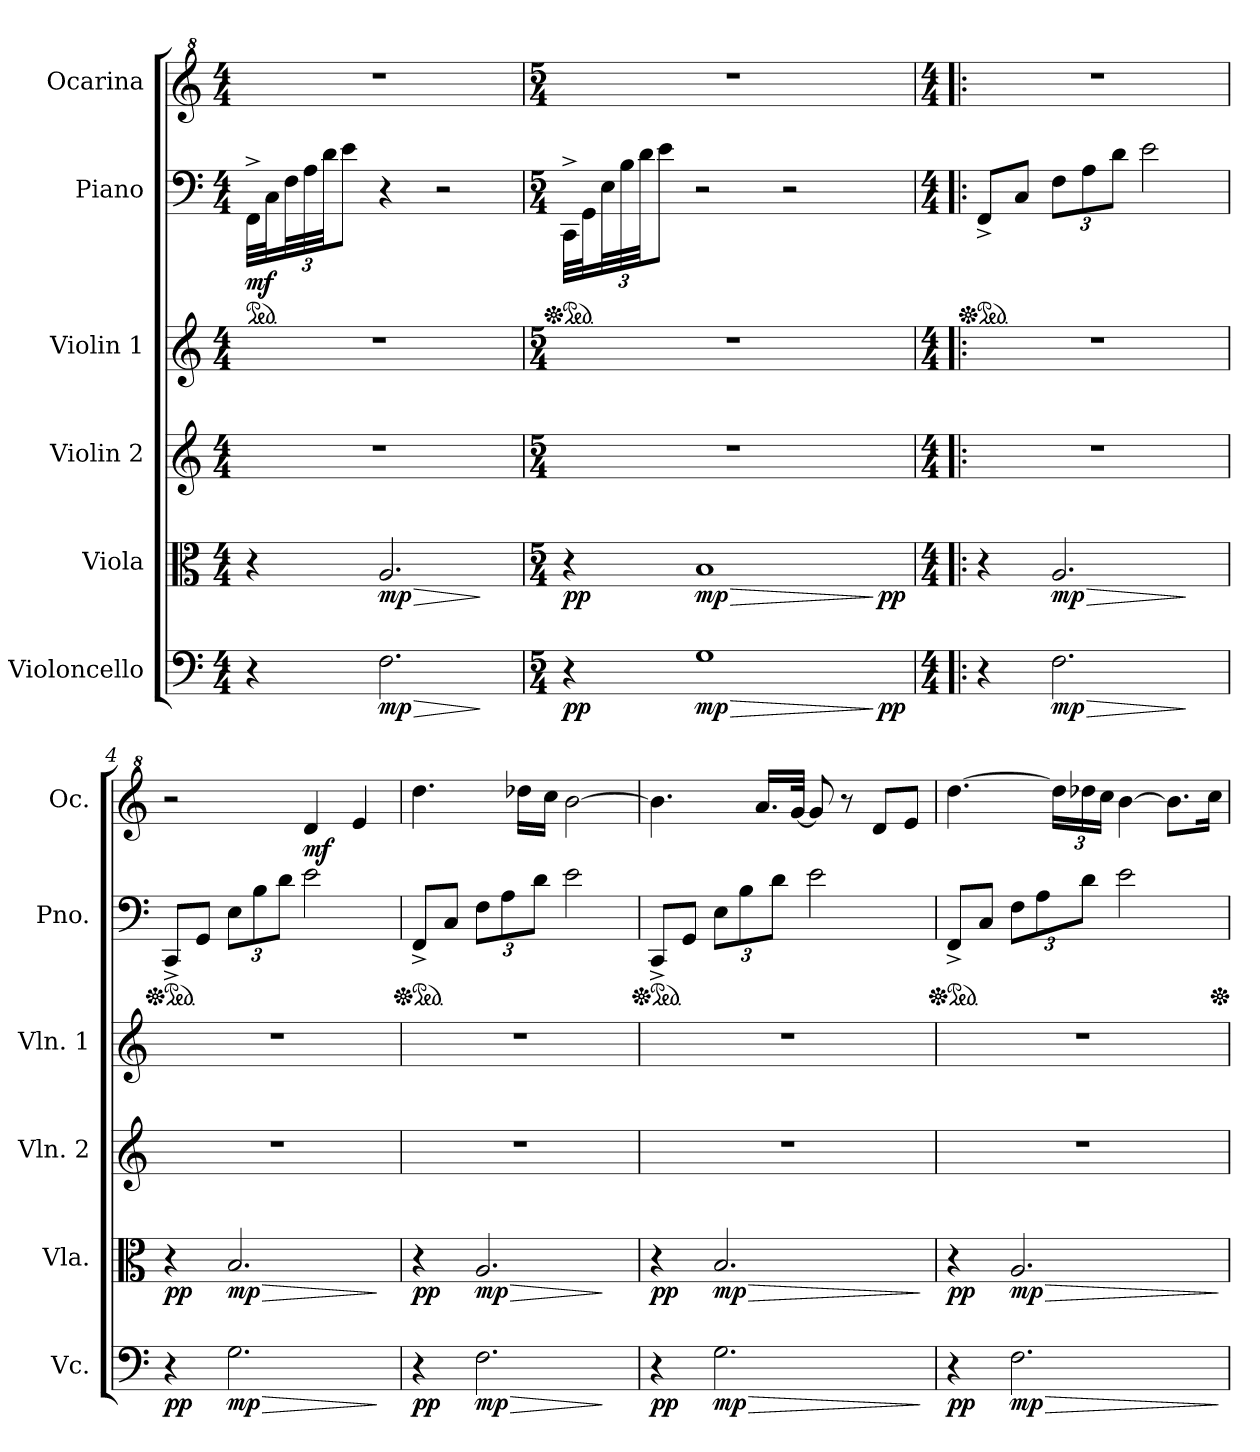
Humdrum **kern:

**kern	**dynam	**kern	**dynam	**kern	**kern	**kern	**dynam	**kern	**dynam
*part6	*part6	*part5	*part5	*part4	*part3	*part2	*part2	*part1	*part1
*staff6	*staff6	*staff5	*staff5	*staff4	*staff3	*staff2	*staff2	*staff1	*staff1
*I"Violoncello	*	*I"Viola	*	*I"Violin 2	*I"Violin 1	*I"Piano	*	*I"Ocarina	*
*I'Vc.	*	*I'Vla.	*	*I'Vln. 2	*I'Vln. 1	*I'Pno.	*	*I'Oc.	*
*clefF4	*	*clefC3	*	*clefG2	*clefG2	*clefF4	*	*clefG^2	*
*	*	*	*	*	*	*	*	*ITrd7c12	*
*k[]	*	*k[]	*	*k[]	*k[]	*k[]	*	*k[]	*
*M4/4	*	*M4/4	*	*M4/4	*M4/4	*M4/4	*	*M4/4	*
*MM70	*	*MM70	*	*MM70	*MM70	*MM70	*	*MM70	*
*	*	*	*	*	*	*ped	*	*	*
=1	=1	=1	=1	=1	=1	=1	=1	=1	=1
!	!	!	!	!	!	!	!LO:DY:b	!	!
4r	.	4r	.	1r	1r	32FF^\LLL	mf	1r	.
.	.	.	.	.	.	32C\J	.	.	.
*	*	*	*	*	*	*Xbrackettup	*	*	*
.	.	.	.	.	.	48F\L	.	.	.
.	.	.	.	.	.	48A\	.	.	.
.	.	.	.	.	.	48d\JJ	.	.	.
.	.	.	.	.	.	8e\J	.	.	.
!	!LO:HP:b	!	!LO:HP:b	!	!	!	!	!	!
!	!LO:DY:n=1:b	!	!LO:DY:n=1:b	!	!	!	!	!	!
2.F\	> mp	2.A/	> mp	.	.	4r	.	.	.
.	.	.	.	.	.	2r	.	.	.
.	]	.	]	.	.	.	.	.	.
=2	=2	=2	=2	=2	=2	=2	=2	=2	=2
*M5/4	*	*M5/4	*	*M5/4	*M5/4	*M5/4	*	*M5/4	*
*^	*	*^	*	*	*	*	*	*	*
*	*	*	*	*	*	*	*	*Xped	*	*	*
*	*	*	*	*	*	*	*	*ped	*	*	*
*v	*v	*	*	*	*	*	*	*	*	*	*
*	*	*v	*v	*	*	*	*	*	*	*
*	*	*	*	*	*	*	*	*MM60	*
*^	*	*^	*	*	*	*	*	*	*
!	!	!LO:DY:b	!	!	!LO:DY:b	!	!	!	!	!	!
4r	4ryy	pp	4r	4ryy	pp	4%5r	4%5r	32CC^\LLL	.	4%5r	.
.	.	.	.	.	.	.	.	32GG\J	.	.	.
.	.	.	.	.	.	.	.	48E\L	.	.	.
.	.	.	.	.	.	.	.	48B\	.	.	.
.	.	.	.	.	.	.	.	48d\JJ	.	.	.
.	.	.	.	.	.	.	.	8e\J	.	.	.
!	!	!LO:HP:b	!	!	!LO:HP:b	!	!	!	!	!	!
!	!	!LO:DY:n=1:b	!	!	!LO:DY:n=1:b	!	!	!	!	!	!
1G	2ryy	> mp	1B	2ryy	> mp	.	.	2r	.	.	.
.	4ryy	.	.	4ryy	.	.	.	2r	.	.	.
.	8ryy	.	.	8ryy	.	.	.	.	.	.	.
!	!	!LO:DY:n=2:b	!	!	!LO:DY:n=2:b	!	!	!	!	!	!
.	8ryy	] pp	.	8ryy	] pp	.	.	.	.	.	.
*v	*v	*	*	*	*	*	*	*	*	*	*
*	*	*v	*v	*	*	*	*	*	*	*
=3!|:	=3!|:	=3!|:	=3!|:	=3!|:	=3!|:	=3!|:	=3!|:	=3!|:	=3!|:
*M4/4	*	*M4/4	*	*M4/4	*M4/4	*M4/4	*	*M4/4	*
*	*	*	*	*	*	*Xped	*	*	*
*	*	*	*	*	*	*ped	*	*	*
*	*	*	*	*	*	*	*	*MM74	*
4r	.	4r	.	1r	1r	8FF^/L	.	1r	.
.	.	.	.	.	.	8C/J	.	.	.
!	!LO:HP:b	!	!LO:HP:b	!	!	!	!	!	!
!	!LO:DY:n=1:b	!	!LO:DY:n=1:b	!	!	!	!	!	!
2.F\	> mp	2.A/	> mp	.	.	12F\L	.	.	.
.	.	.	.	.	.	12A\	.	.	.
.	.	.	.	.	.	12d\J	.	.	.
.	.	.	.	.	.	2e\	.	.	.
.	]	.	]	.	.	.	.	.	.
=4	=4	=4	=4	=4	=4	=4	=4	=4	=4
*	*	*	*	*	*	*Xped	*	*	*
*	*	*	*	*	*	*ped	*	*	*
*	*	*	*	*	*	*	*	*MM60	*
!	!LO:DY:b	!	!LO:DY:b	!	!	!	!	!	!
4r	pp	4r	pp	1r	1r	8CC^/L	.	2r	.
.	.	.	.	.	.	8GG/J	.	.	.
!	!LO:HP:b	!	!LO:HP:b	!	!	!	!	!	!
!	!LO:DY:n=1:b	!	!LO:DY:n=1:b	!	!	!	!	!	!
2.G\	> mp	2.B/	> mp	.	.	12E\L	.	.	.
.	.	.	.	.	.	12B\	.	.	.
.	.	.	.	.	.	12d\J	.	.	.
!	!	!	!	!	!	!	!	!	!LO:DY:b
.	.	.	.	.	.	2e\	.	4d/	mf
.	.	.	.	.	.	.	.	4e/	.
.	]	.	]	.	.	.	.	.	.
!!LO:LB:g=z
=5	=5	=5	=5	=5	=5	=5	=5	=5	=5
*	*	*	*	*	*	*Xped	*	*	*
*	*	*	*	*	*	*ped	*	*	*
*	*	*	*	*	*	*	*	*MM74	*
!	!LO:DY:b	!	!LO:DY:b	!	!	!	!	!	!
4r	pp	4r	pp	1r	1r	8FF^/L	.	4.dd\	.
.	.	.	.	.	.	8C/J	.	.	.
!	!LO:HP:b	!	!LO:HP:b	!	!	!	!	!	!
!	!LO:DY:n=1:b	!	!LO:DY:n=1:b	!	!	!	!	!	!
2.F\	> mp	2.A/	> mp	.	.	12F\L	.	.	.
.	.	.	.	.	.	12A\	.	.	.
.	.	.	.	.	.	.	.	16dd-X\LL	.
.	.	.	.	.	.	12d\J	.	.	.
.	.	.	.	.	.	.	.	16cc\JJ	.
.	.	.	.	.	.	2e\	.	[2b\	.
.	]	.	]	.	.	.	.	.	.
=6	=6	=6	=6	=6	=6	=6	=6	=6	=6
*	*	*	*	*	*	*Xped	*	*	*
*	*	*	*	*	*	*ped	*	*	*
!	!LO:DY:b	!	!LO:DY:b	!	!	!	!	!	!
4r	pp	4r	pp	1r	1r	8CC^/L	.	4.b\]	.
.	.	.	.	.	.	8GG/J	.	.	.
!	!LO:HP:b	!	!LO:HP:b	!	!	!	!	!	!
!	!LO:DY:n=1:b	!	!LO:DY:n=1:b	!	!	!	!	!	!
2.G\	> mp	2.B/	> mp	.	.	12E\L	.	.	.
.	.	.	.	.	.	12B\	.	.	.
.	.	.	.	.	.	.	.	16.a/LL	.
.	.	.	.	.	.	12d\J	.	.	.
.	.	.	.	.	.	.	.	[32g/JJk	.
.	.	.	.	.	.	2e\	.	8g/]	.
.	.	.	.	.	.	.	.	8r	.
.	.	.	.	.	.	.	.	8d/L	.
.	.	.	.	.	.	.	.	8e/J	.
.	]	.	]	.	.	.	.	.	.
=7	=7	=7	=7	=7	=7	=7	=7	=7	=7
*	*	*	*	*	*	*Xped	*	*	*
*	*	*	*	*	*	*ped	*	*	*
!	!LO:DY:b	!	!LO:DY:b	!	!	!	!	!	!
4r	pp	4r	pp	1r	1r	8FF^/L	.	[4.dd\	.
.	.	.	.	.	.	8C/J	.	.	.
!	!LO:HP:b	!	!LO:HP:b	!	!	!	!	!	!
!	!LO:DY:n=1:b	!	!LO:DY:n=1:b	!	!	!	!	!	!
2.F\	> mp	2.A/	> mp	.	.	12F\L	.	.	.
.	.	.	.	.	.	12A\	.	.	.
*	*	*	*	*	*	*	*	*Xbrackettup	*
.	.	.	.	.	.	.	.	24dd\LL]	.
.	.	.	.	.	.	12d\J	.	24dd-X\	.
.	.	.	.	.	.	.	.	24cc\JJ	.
.	.	.	.	.	.	2e\	.	[4b\	.
.	.	.	.	.	.	.	.	8.b\L]	.
.	.	.	.	.	.	.	.	16cc\Jk	.
.	]	.	]	.	.	.	.	.	.
*	*	*	*	*	*	*Xped	*	*	*
=	=	=	=	=	=	=	=	=	=
*-	*-	*-	*-	*-	*-	*-	*-	*-	*-
